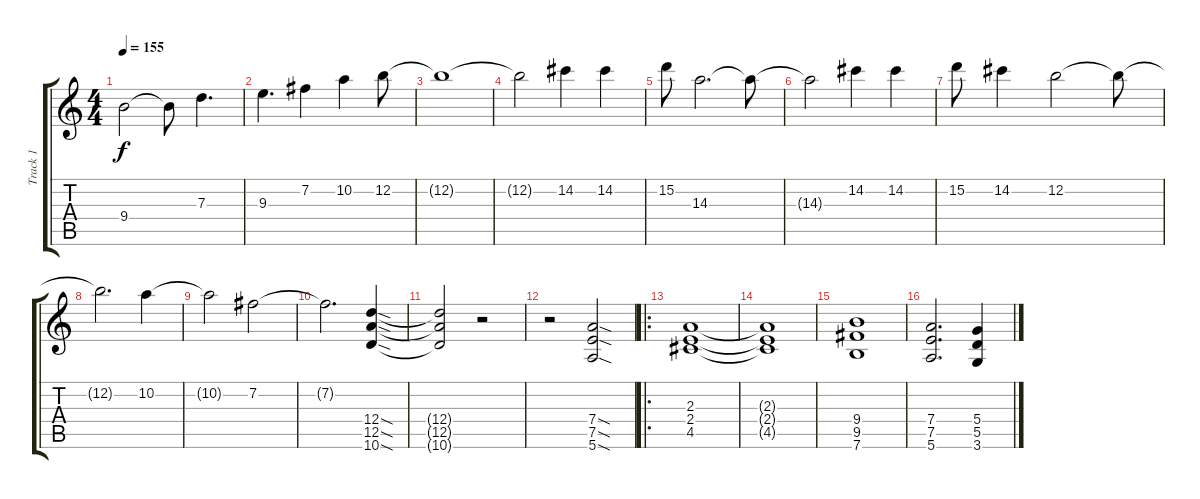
\track ("Track 1" "Track 1") {instrument electricguitarjazz}
\staff {score tabs}
\tuning (E4 B3 G3 D3 A2 E2) {hide}
\ts (4 4)
\tempo 155
\clef g2
\ks c
9.4{t}.2{dy f} 9.4{t}.8 7.3.4{d} |
9.3.4{d} 7.2.4 10.2.4 12.2.8 |
12.2{t}.1 |
12.2{t}.2 14.2.4 14.2.4 |
15.2.8 14.3.2{d} 14.3{t}.8 |
14.3{t}.2 14.2.4 14.2.4 |
15.2.8 14.2.4 12.2.2 12.2{t}.8 |
12.2{t}.2{d} 10.2.4 |
10.2{t}.2 7.2.2 |
7.2{t}.2{d} (12.4{sod} 12.5{sod} 10.6{sod}).4 |
(12.4{t} 12.5{t} 10.6{t}).2 r.2 |
r.2{instrument distortionguitar} (7.4{sod} 7.5{sod} 5.6{sod}).2 |
\ro
(2.3 2.4 4.5).1 |
(2.3{t} 2.4{t} 4.5{t}).1 |
(9.4 9.5 7.6).1 |
(7.4 7.5 5.6).2{d} (5.4 5.5 3.6).4
